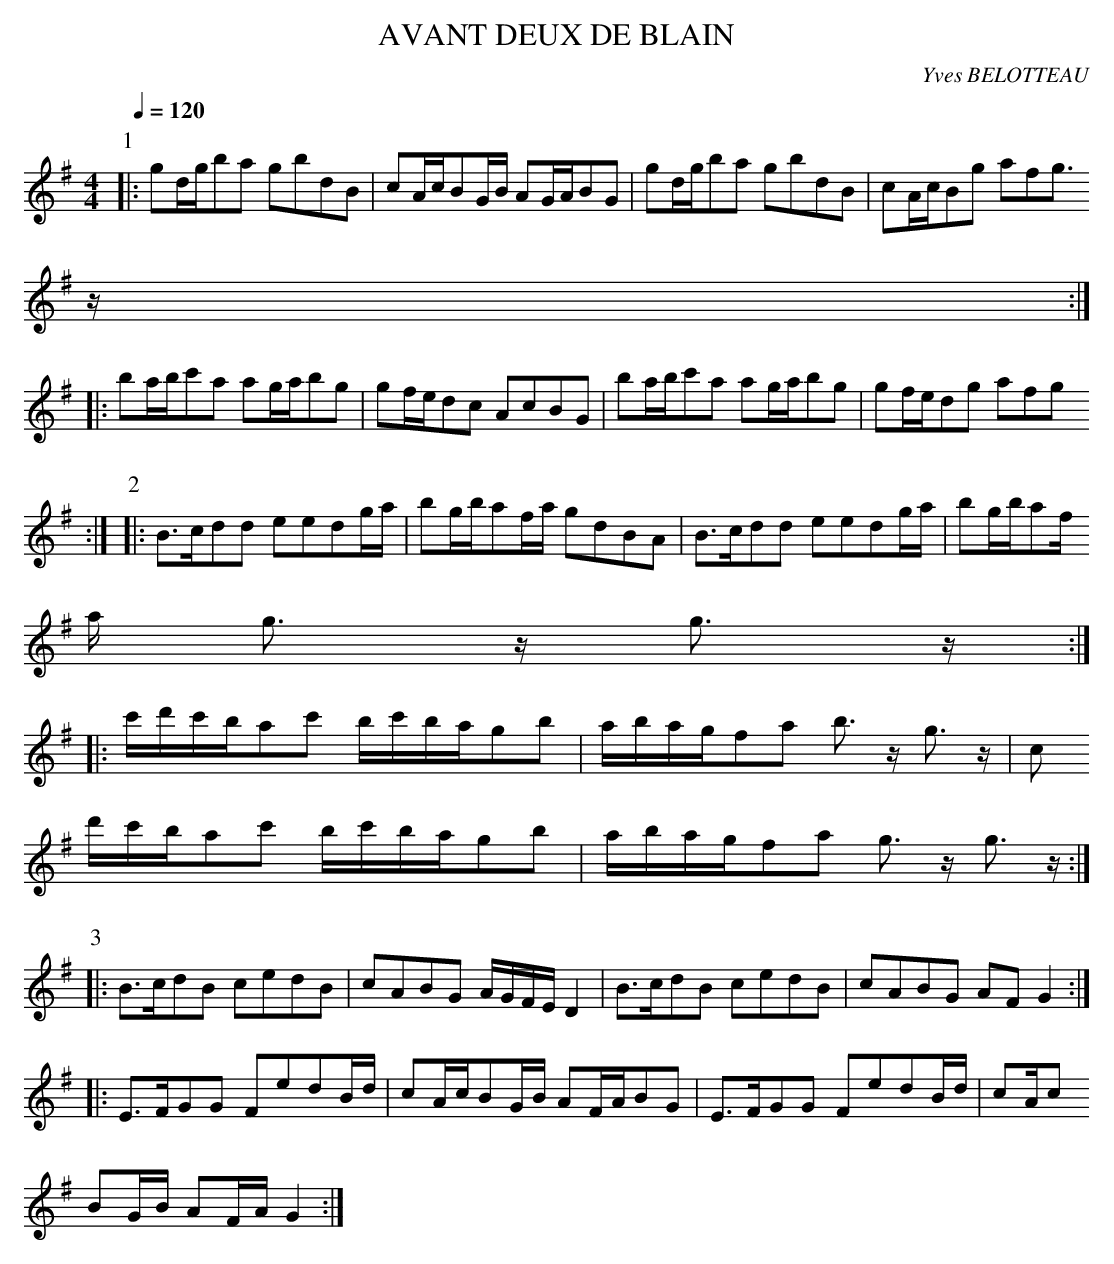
X:1
T:AVANT DEUX DE BLAIN
C:Yves BELOTTEAU
M:4/4
L:1/8
Q:1/4=120
K:G
P:1
|:gd/2g/2ba gbdB|cA/2c/2BG/2B/2 AG/2A/2BG|gd/2g/2ba gbdB|cA/2c/2Bg afg3/
2 z/2:|
|:ba/2b/2c'a ag/2a/2bg|gf/2e/2dc AcBG|ba/2b/2c'a ag/2a/2bg|gf/2e/2dg afg
3/2:|
P:2
|:B3/2c/2dd eedg/2a/2|bg/2b/2af/2a/2 gdBA|B3/2c/2dd eedg/2a/2|bg/2b/2af/
2a/2 g3/2 z/2 g3/2 z/2:|
|:c'/2d'/2c'/2b/2ac' b/2c'/2b/2a/2gb|a/2b/2a/2g/2fa b3/2 z/2 g3/2 z/2 |c
'/2d'/2c'/2b/2ac' b/2c'/2b/2a/2gb|a/2b/2a/2g/2fa g3/2 z/2 g3/2 z/2:|
P:3
|:B3/2c/2dB cedB|cABG A/2G/2F/2E/2D2|B3/2c/2dB cedB|cABG AFG2:|
|:E3/2F/2GG FedB/2d/2|cA/2c/2BG/2B/2 AF/2A/2BG|E3/2F/2GG FedB/2d/2|cA/2c
/2BG/2B/2 AF/2A/2G2:|
